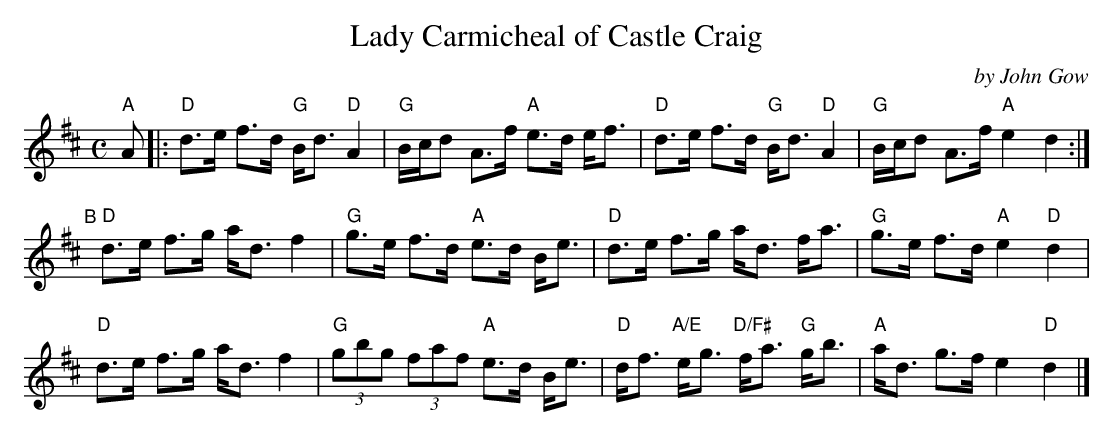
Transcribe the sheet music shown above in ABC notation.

X:1
T: Lady Carmicheal of Castle Craig
C: by John Gow
M: C
L: 1/8
K: D
"^A" A |:\
"D"d>e f>d "G"B<d "D"A2 | "G"B/c/d A>f "A"e>d e<f |\
"D"d>e f>d "G"B<d "D"A2 | "G"B/c/d A>f "A"e2 d2 :|
"^B"[|]\
"D"d>e f>g a<d f2 | "G"g>e f>d "A"e>d B<e |\
"D"d>e f>g a<d f<a | "G"g>e f>d "A"e2 "D"d2 |
"D"d>e f>g a<d f2 | "G"(3gbg (3faf "A"e>d B<e |\
"D"d<f "A/E"e<g "D/F#"f<a "G"g<b | "A"a<d g>f e2 "D"d2 |]
